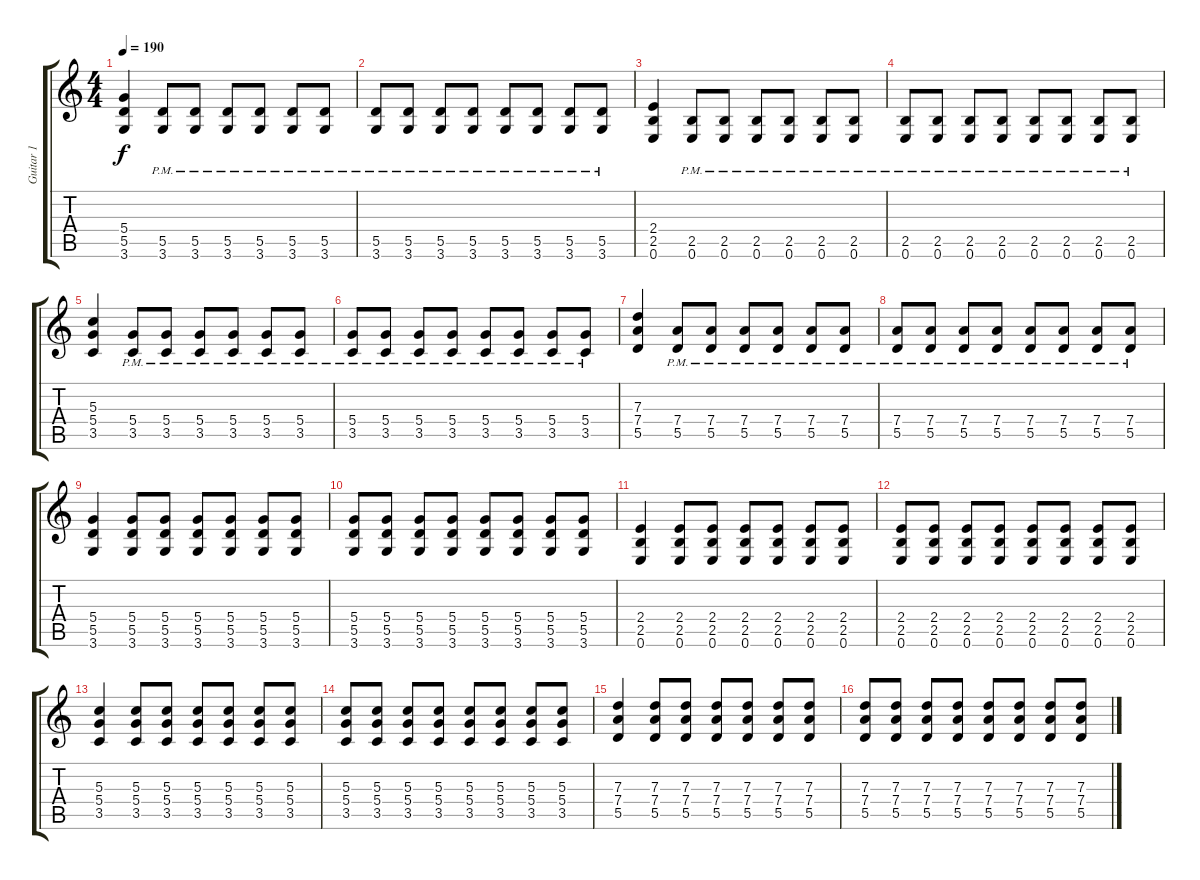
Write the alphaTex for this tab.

\track ("Guitar 1" "Guitar 1") {instrument distortionguitar}
\staff {score tabs}
\tuning (E4 B3 G3 D3 A2 E2) {hide}
\ts (4 4)
\tempo 190
\clef g2
\ks c
(5.4 5.5 3.6).4{dy f instrument distortionguitar} (5.5{pm} 3.6{pm}).8 (5.5{pm} 3.6{pm}).8 (5.5{pm} 3.6{pm}).8 (5.5{pm} 3.6{pm}).8 (5.5{pm} 3.6{pm}).8 (5.5{pm} 3.6{pm}).8 |
(5.5{pm} 3.6{pm}).8 (5.5{pm} 3.6{pm}).8 (5.5{pm} 3.6{pm}).8 (5.5{pm} 3.6{pm}).8 (5.5{pm} 3.6{pm}).8 (5.5{pm} 3.6{pm}).8 (5.5{pm} 3.6{pm}).8 (5.5{pm} 3.6{pm}).8 |
(2.4 2.5 0.6).4 (2.5{pm} 0.6{pm}).8 (2.5{pm} 0.6{pm}).8 (2.5{pm} 0.6{pm}).8 (2.5{pm} 0.6{pm}).8 (2.5{pm} 0.6{pm}).8 (2.5{pm} 0.6{pm}).8 |
(2.5{pm} 0.6{pm}).8 (2.5{pm} 0.6{pm}).8 (2.5{pm} 0.6{pm}).8 (2.5{pm} 0.6{pm}).8 (2.5{pm} 0.6{pm}).8 (2.5{pm} 0.6{pm}).8 (2.5{pm} 0.6{pm}).8 (2.5{pm} 0.6{pm}).8 |
(5.3 5.4 3.5).4 (5.4{pm} 3.5{pm}).8 (5.4{pm} 3.5{pm}).8 (5.4{pm} 3.5{pm}).8 (5.4{pm} 3.5{pm}).8 (5.4{pm} 3.5{pm}).8 (5.4{pm} 3.5{pm}).8 |
(5.4{pm} 3.5{pm}).8 (5.4{pm} 3.5{pm}).8 (5.4{pm} 3.5{pm}).8 (5.4{pm} 3.5{pm}).8 (5.4{pm} 3.5{pm}).8 (5.4{pm} 3.5{pm}).8 (5.4{pm} 3.5{pm}).8 (5.4{pm} 3.5{pm}).8 |
(7.3 7.4 5.5).4 (7.4{pm} 5.5{pm}).8 (7.4{pm} 5.5{pm}).8 (7.4{pm} 5.5{pm}).8 (7.4{pm} 5.5{pm}).8 (7.4{pm} 5.5{pm}).8 (7.4{pm} 5.5{pm}).8 |
(7.4{pm} 5.5{pm}).8 (7.4{pm} 5.5{pm}).8 (7.4{pm} 5.5{pm}).8 (7.4{pm} 5.5{pm}).8 (7.4{pm} 5.5{pm}).8 (7.4{pm} 5.5{pm}).8 (7.4{pm} 5.5{pm}).8 (7.4{pm} 5.5{pm}).8 |
(5.4 5.5 3.6).4 (5.4 5.5 3.6).8 (5.4 5.5 3.6).8 (5.4 5.5 3.6).8 (5.4 5.5 3.6).8 (5.4 5.5 3.6).8 (5.4 5.5 3.6).8 |
(5.4 5.5 3.6).8 (5.4 5.5 3.6).8 (5.4 5.5 3.6).8 (5.4 5.5 3.6).8 (5.4 5.5 3.6).8 (5.4 5.5 3.6).8 (5.4 5.5 3.6).8 (5.4 5.5 3.6).8 |
(2.4 2.5 0.6).4 (2.4 2.5 0.6).8 (2.4 2.5 0.6).8 (2.4 2.5 0.6).8 (2.4 2.5 0.6).8 (2.4 2.5 0.6).8 (2.4 2.5 0.6).8 |
(2.4 2.5 0.6).8 (2.4 2.5 0.6).8 (2.4 2.5 0.6).8 (2.4 2.5 0.6).8 (2.4 2.5 0.6).8 (2.4 2.5 0.6).8 (2.4 2.5 0.6).8 (2.4 2.5 0.6).8 |
(5.3 5.4 3.5).4 (5.3 5.4 3.5).8 (5.3 5.4 3.5).8 (5.3 5.4 3.5).8 (5.3 5.4 3.5).8 (5.3 5.4 3.5).8 (5.3 5.4 3.5).8 |
(5.3 5.4 3.5).8 (5.3 5.4 3.5).8 (5.3 5.4 3.5).8 (5.3 5.4 3.5).8 (5.3 5.4 3.5).8 (5.3 5.4 3.5).8 (5.3 5.4 3.5).8 (5.3 5.4 3.5).8 |
(7.3 7.4 5.5).4 (7.3 7.4 5.5).8 (7.3 7.4 5.5).8 (7.3 7.4 5.5).8 (7.3 7.4 5.5).8 (7.3 7.4 5.5).8 (7.3 7.4 5.5).8 |
(7.3 7.4 5.5).8 (7.3 7.4 5.5).8 (7.3 7.4 5.5).8 (7.3 7.4 5.5).8 (7.3 7.4 5.5).8 (7.3 7.4 5.5).8 (7.3 7.4 5.5).8 (7.3 7.4 5.5).8
